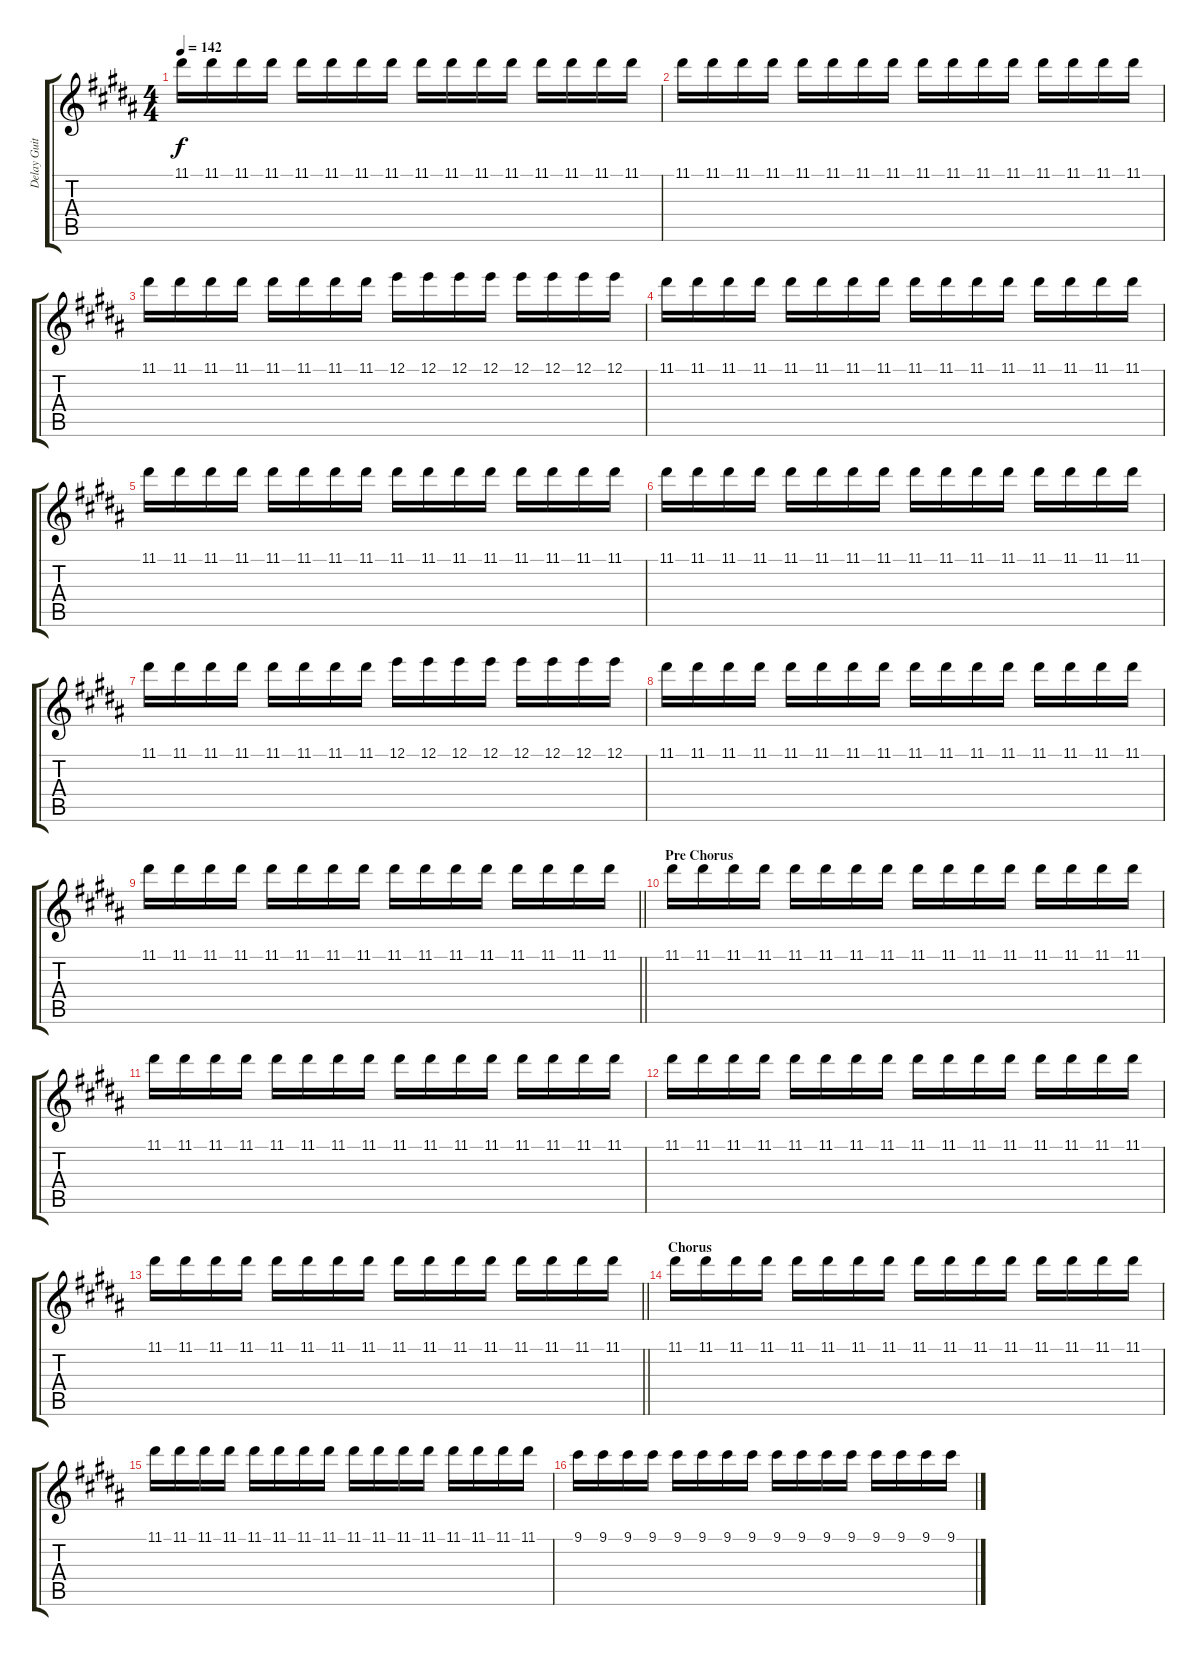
\track ("Delay Guitar 1" "Delay Guit") {instrument electricguitarjazz}
\staff {score tabs}
\tuning (E4 B3 G3 D3 A2 E2) {hide}
\ts (4 4)
\tempo 142
\clef g2
\ks b
11.1.16{dy f} 11.1.16 11.1.16 11.1.16 11.1.16 11.1.16 11.1.16 11.1.16 11.1.16 11.1.16 11.1.16 11.1.16 11.1.16 11.1.16 11.1.16 11.1.16 |
11.1.16 11.1.16 11.1.16 11.1.16 11.1.16 11.1.16 11.1.16 11.1.16 11.1.16 11.1.16 11.1.16 11.1.16 11.1.16 11.1.16 11.1.16 11.1.16 |
11.1.16 11.1.16 11.1.16 11.1.16 11.1.16 11.1.16 11.1.16 11.1.16 12.1.16 12.1.16 12.1.16 12.1.16 12.1.16 12.1.16 12.1.16 12.1.16 |
11.1.16 11.1.16 11.1.16 11.1.16 11.1.16 11.1.16 11.1.16 11.1.16 11.1.16 11.1.16 11.1.16 11.1.16 11.1.16 11.1.16 11.1.16 11.1.16 |
11.1.16 11.1.16 11.1.16 11.1.16 11.1.16 11.1.16 11.1.16 11.1.16 11.1.16 11.1.16 11.1.16 11.1.16 11.1.16 11.1.16 11.1.16 11.1.16 |
11.1.16 11.1.16 11.1.16 11.1.16 11.1.16 11.1.16 11.1.16 11.1.16 11.1.16 11.1.16 11.1.16 11.1.16 11.1.16 11.1.16 11.1.16 11.1.16 |
11.1.16 11.1.16 11.1.16 11.1.16 11.1.16 11.1.16 11.1.16 11.1.16 12.1.16 12.1.16 12.1.16 12.1.16 12.1.16 12.1.16 12.1.16 12.1.16 |
11.1.16 11.1.16 11.1.16 11.1.16 11.1.16 11.1.16 11.1.16 11.1.16 11.1.16 11.1.16 11.1.16 11.1.16 11.1.16 11.1.16 11.1.16 11.1.16 |
\barLineRight lightlight
11.1.16 11.1.16 11.1.16 11.1.16 11.1.16 11.1.16 11.1.16 11.1.16 11.1.16 11.1.16 11.1.16 11.1.16 11.1.16 11.1.16 11.1.16 11.1.16 |
\section ("" "Pre Chorus")
11.1.16 11.1.16 11.1.16 11.1.16 11.1.16 11.1.16 11.1.16 11.1.16 11.1.16 11.1.16 11.1.16 11.1.16 11.1.16 11.1.16 11.1.16 11.1.16 |
11.1.16 11.1.16 11.1.16 11.1.16 11.1.16 11.1.16 11.1.16 11.1.16 11.1.16 11.1.16 11.1.16 11.1.16 11.1.16 11.1.16 11.1.16 11.1.16 |
11.1.16 11.1.16 11.1.16 11.1.16 11.1.16 11.1.16 11.1.16 11.1.16 11.1.16 11.1.16 11.1.16 11.1.16 11.1.16 11.1.16 11.1.16 11.1.16 |
\barLineRight lightlight
11.1.16 11.1.16 11.1.16 11.1.16 11.1.16 11.1.16 11.1.16 11.1.16 11.1.16 11.1.16 11.1.16 11.1.16 11.1.16 11.1.16 11.1.16 11.1.16 |
\section ("" "Chorus")
11.1.16 11.1.16 11.1.16 11.1.16 11.1.16 11.1.16 11.1.16 11.1.16 11.1.16 11.1.16 11.1.16 11.1.16 11.1.16 11.1.16 11.1.16 11.1.16 |
11.1.16 11.1.16 11.1.16 11.1.16 11.1.16 11.1.16 11.1.16 11.1.16 11.1.16 11.1.16 11.1.16 11.1.16 11.1.16 11.1.16 11.1.16 11.1.16 |
9.1.16 9.1.16 9.1.16 9.1.16 9.1.16 9.1.16 9.1.16 9.1.16 9.1.16 9.1.16 9.1.16 9.1.16 9.1.16 9.1.16 9.1.16 9.1.16
